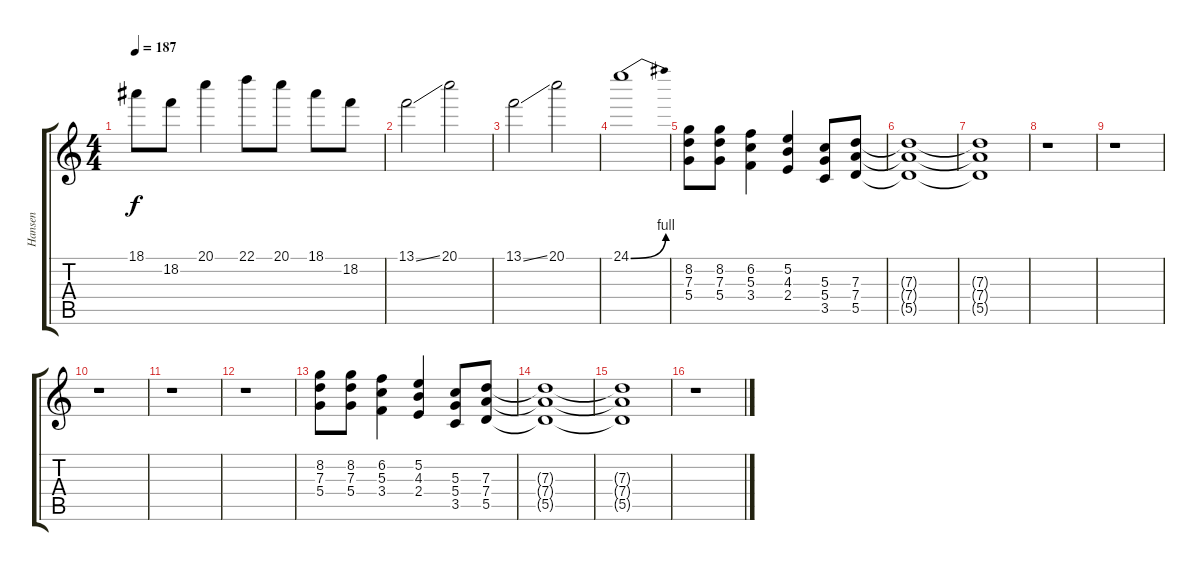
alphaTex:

\track ("Hansen" "Hansen") {instrument distortionguitar}
\staff {score tabs}
\tuning (E4 B3 G3 D3 A2 E2) {hide}
\ts (4 4)
\tempo 187
\clef g2
\ks c
18.1.8{dy f} 18.2.8 20.1.4 22.1.8 20.1.8 18.1.8 18.2.8 |
13.1{ss}.2 20.1.2 |
13.1{ss}.2 20.1.2 |
24.1{be (bend 0 0 60 4)}.1 |
(8.2 7.3 5.4).8 (8.2 7.3 5.4).8 (6.2 5.3 3.4).4 (5.2 4.3 2.4).4 (5.3 5.4 3.5).8 (7.3 7.4 5.5).8 |
(7.3{t} 7.4{t} 5.5{t}).1 |
(7.3{t} 7.4{t} 5.5{t}).1 |
r.1 |
r.1 |
r.1 |
r.1 |
r.1 |
(8.2 7.3 5.4).8 (8.2 7.3 5.4).8 (6.2 5.3 3.4).4 (5.2 4.3 2.4).4 (5.3 5.4 3.5).8 (7.3 7.4 5.5).8 |
(7.3{t} 7.4{t} 5.5{t}).1 |
(7.3{t} 7.4{t} 5.5{t}).1 |
r.1
